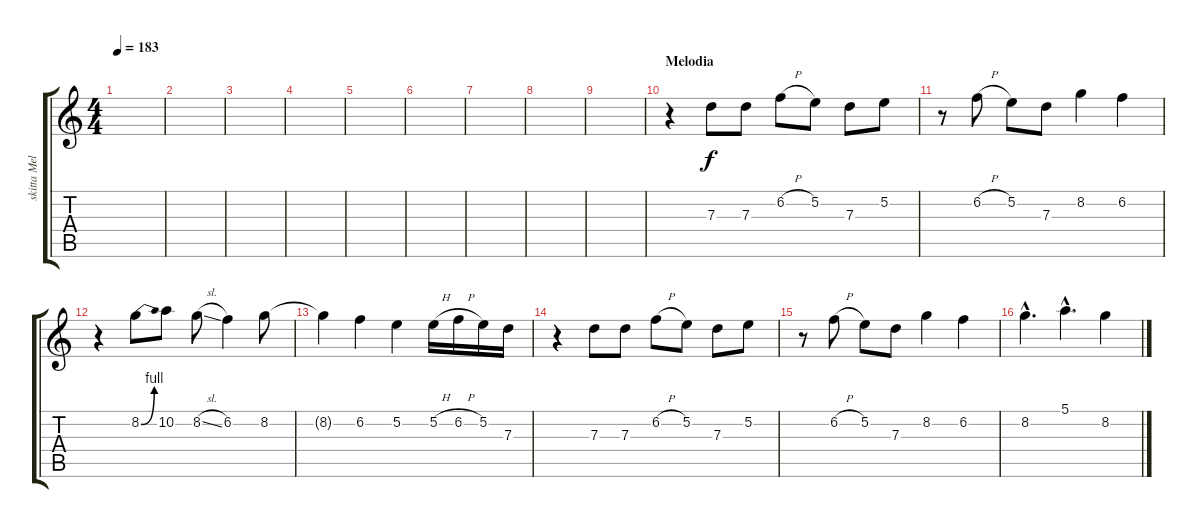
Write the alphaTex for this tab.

\track ("skitta Melodia" "skitta Mel") {instrument overdrivenguitar}
\staff {score tabs}
\tuning (E4 B3 G3 D3 A2 D2) {hide}
\ts (4 4)
\tempo 183
\clef g2
\ks c
|
|
|
|
|
|
|
|
|
\section ("" "Melodia")
r.4 7.3.8 7.3.8 6.2{h}.8 5.2.8 7.3.8 5.2.8 |
r.8 6.2{h}.8 5.2.8 7.3.8 8.2.4 6.2.4 |
r.4 8.2{be (bend 0 0 60 4)}.8 10.2.8 8.2{sl}.8 6.2.4 8.2.8 |
8.2{t}.4 6.2.4 5.2.4 5.2{h}.16 6.2{h}.16 5.2.16 7.3.16 |
r.4 7.3.8 7.3.8 6.2{h}.8 5.2.8 7.3.8 5.2.8 |
r.8 6.2{h}.8 5.2.8 7.3.8 8.2.4 6.2.4 |
8.2{hac}.4{d} 5.1{hac}.4{d} 8.2.4
